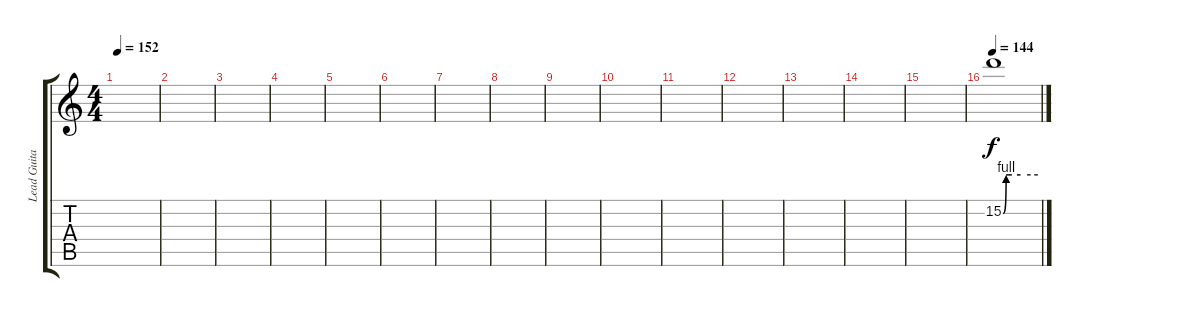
\track ("Lead Guitar" "Lead Guita") {instrument overdrivenguitar}
\staff {score tabs}
\tuning (E4 B3 G3 D3 A2 E2) {hide}
\ts (4 4)
\tempo 152
\clef g2
\ks c
|
|
|
|
|
|
|
|
|
|
|
|
|
|
|
\tempo 144
15.2{be (custom 0 0 5 4 15 4 30 4 60 4)}.1
